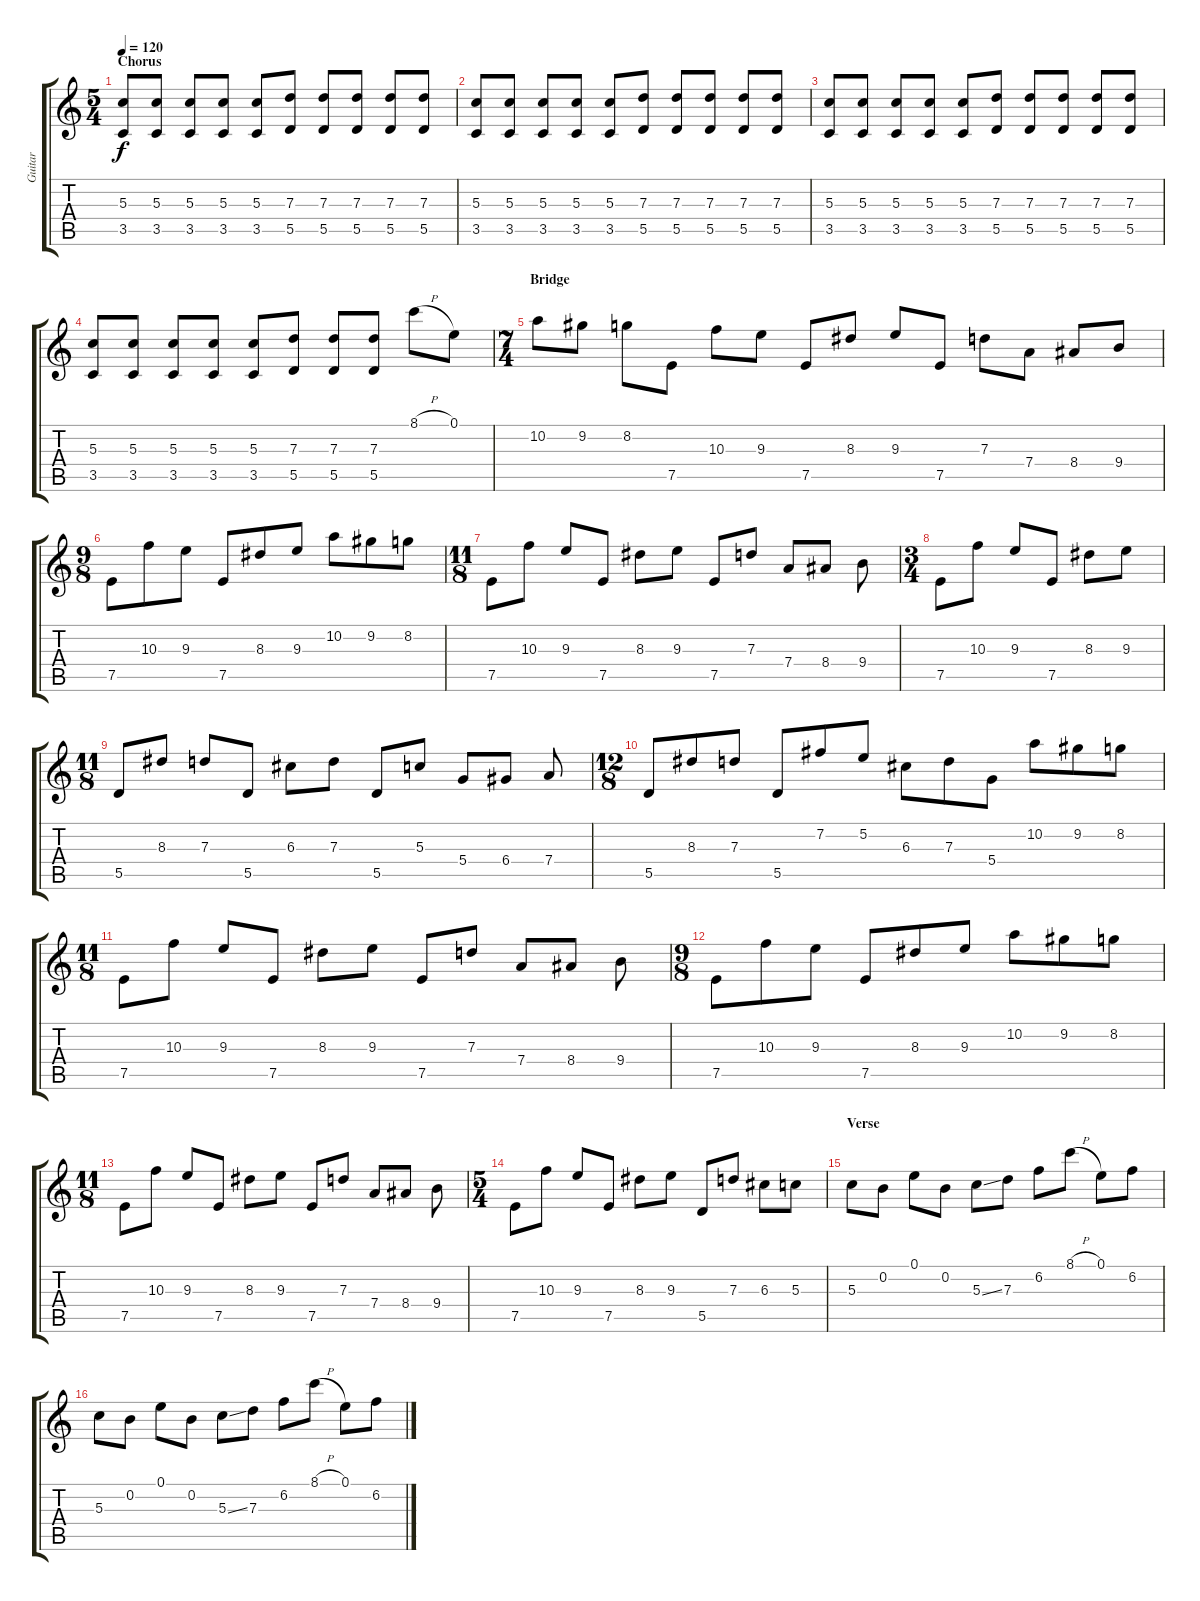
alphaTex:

\track ("Guitar" "Guitar") {instrument acousticguitarsteel}
\staff {score tabs}
\tuning (E4 B3 G3 D3 A2 E2) {hide}
\ts (5 4)
\section ("" "Chorus")
\tempo 120
\clef g2
\ks c
(5.3 3.5).8{dy f} (5.3 3.5).8 (5.3 3.5).8 (5.3 3.5).8 (5.3 3.5).8 (7.3 5.5).8 (7.3 5.5).8 (7.3 5.5).8 (7.3 5.5).8 (7.3 5.5).8 |
(5.3 3.5).8 (5.3 3.5).8 (5.3 3.5).8 (5.3 3.5).8 (5.3 3.5).8 (7.3 5.5).8 (7.3 5.5).8 (7.3 5.5).8 (7.3 5.5).8 (7.3 5.5).8 |
(5.3 3.5).8 (5.3 3.5).8 (5.3 3.5).8 (5.3 3.5).8 (5.3 3.5).8 (7.3 5.5).8 (7.3 5.5).8 (7.3 5.5).8 (7.3 5.5).8 (7.3 5.5).8 |
(5.3 3.5).8 (5.3 3.5).8 (5.3 3.5).8 (5.3 3.5).8 (5.3 3.5).8 (7.3 5.5).8 (7.3 5.5).8 (7.3 5.5).8 8.1{h}.8 0.1.8 |
\ts (7 4)
\section ("" "Bridge")
10.2.8 9.2.8 8.2.8 7.5.8 10.3.8 9.3.8 7.5.8 8.3.8 9.3.8 7.5.8 7.3.8 7.4.8 8.4.8 9.4.8 |
\ts (9 8)
7.5.8 10.3.8 9.3.8 7.5.8 8.3.8 9.3.8 10.2.8 9.2.8 8.2.8 |
\ts (11 8)
7.5.8 10.3.8 9.3.8 7.5.8 8.3.8 9.3.8 7.5.8 7.3.8 7.4.8 8.4.8 9.4.8 |
\ts (3 4)
7.5.8 10.3.8 9.3.8 7.5.8 8.3.8 9.3.8 |
\ts (11 8)
5.5.8 8.3.8 7.3.8 5.5.8 6.3.8 7.3.8 5.5.8 5.3.8 5.4.8 6.4.8 7.4.8 |
\ts (12 8)
5.5.8 8.3.8 7.3.8 5.5.8 7.2.8 5.2.8 6.3.8 7.3.8 5.4.8 10.2.8 9.2.8 8.2.8 |
\ts (11 8)
7.5.8 10.3.8 9.3.8 7.5.8 8.3.8 9.3.8 7.5.8 7.3.8 7.4.8 8.4.8 9.4.8 |
\ts (9 8)
7.5.8 10.3.8 9.3.8 7.5.8 8.3.8 9.3.8 10.2.8 9.2.8 8.2.8 |
\ts (11 8)
7.5.8 10.3.8 9.3.8 7.5.8 8.3.8 9.3.8 7.5.8 7.3.8 7.4.8 8.4.8 9.4.8 |
\ts (5 4)
7.5.8 10.3.8 9.3.8 7.5.8 8.3.8 9.3.8 5.5.8 7.3.8 6.3.8 5.3.8 |
\section ("" "Verse")
5.3.8 0.2.8 0.1.8 0.2.8 5.3{ss}.8 7.3.8 6.2.8 8.1{h}.8 0.1.8 6.2.8 |
5.3.8 0.2.8 0.1.8 0.2.8 5.3{ss}.8 7.3.8 6.2.8 8.1{h}.8 0.1.8 6.2.8
